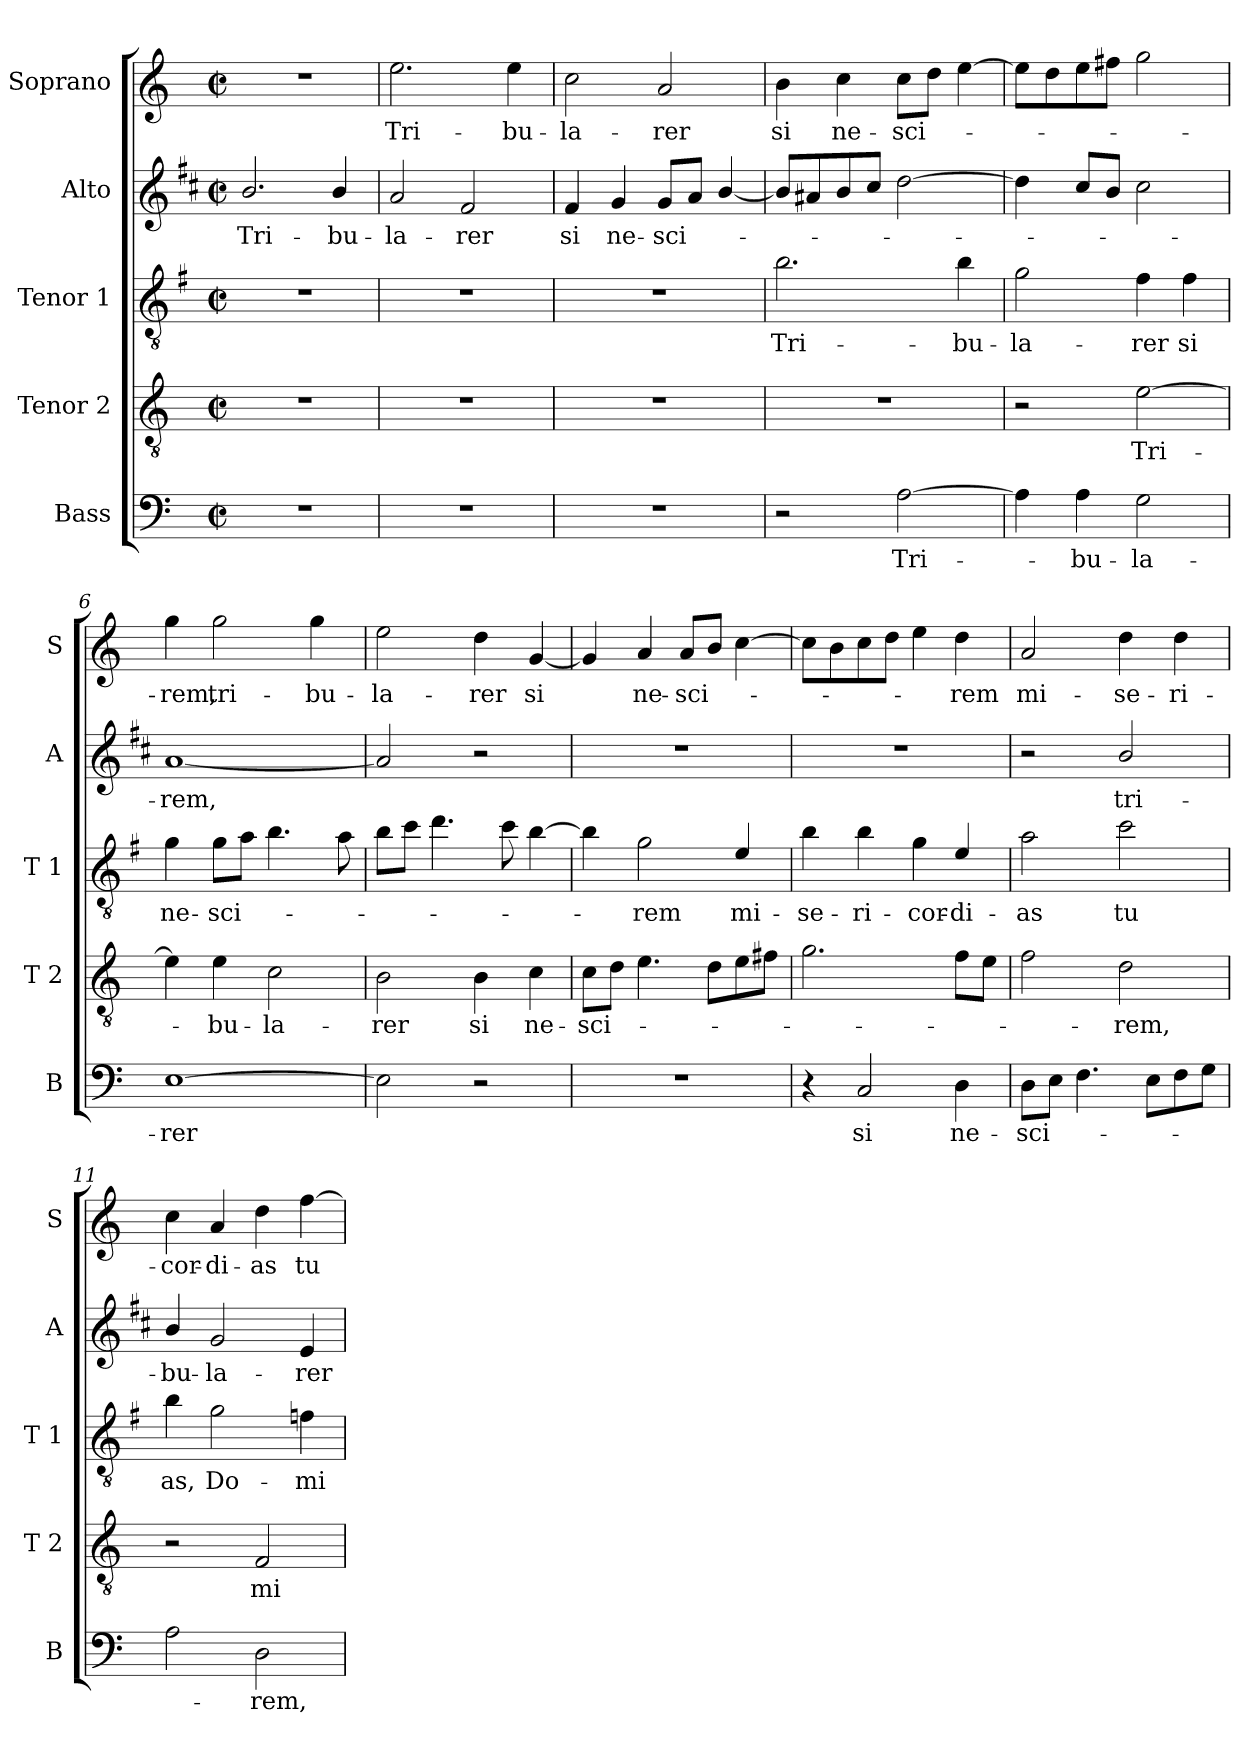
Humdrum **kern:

**kern	**text	**kern	**text	**kern	**text	**kern	**text	**kern	**text
*part5	*part5	*part4	*part4	*part3	*part3	*part2	*part2	*part1	*part1
*staff5	*staff5	*staff4	*staff4	*staff3	*staff3	*staff2	*staff2	*staff1	*staff1
*I"Bass	*	*I"Tenor 2	*	*I"Tenor 1	*	*I"Alto	*	*I"Soprano	*
*I'B	*	*I'T 2	*	*I'T 1	*	*I'A	*	*I'S	*
*clefF4	*	*clefGv2	*	*clefGv2	*	*clefG2	*	*clefG2	*
*	*	*	*	*ITrd4c7	*	*ITrd1c2	*	*	*
*k[]	*	*k[]	*	*k[]	*	*k[]	*	*k[]	*
*C:	*	*C:	*	*C:	*	*C:	*	*C:	*
*M2/2	*	*M2/2	*	*M2/2	*	*M2/2	*	*M2/2	*
*met(c|)	*	*met(c|)	*	*met(c|)	*	*met(c|)	*	*met(c|)	*
=1	=1	=1	=1	=1	=1	=1	=1	=1	=1
!	!	!	!	!	!	!	!LO:LY:b	!	!
1r	.	1r	.	1r	.	2.a/	Tri-	1r	.
!	!	!	!	!	!	!	!LO:LY:b	!	!
.	.	.	.	.	.	4a/	-bu-	.	.
=2	=2	=2	=2	=2	=2	=2	=2	=2	=2
!	!	!	!	!	!	!	!LO:LY:b	!	!LO:LY:b
1r	.	1r	.	1r	.	2g/	-la-	2.ee\	Tri-
!	!	!	!	!	!	!	!LO:LY:b	!	!
.	.	.	.	.	.	2e/	-rer	.	.
!	!	!	!	!	!	!	!	!	!LO:LY:b
.	.	.	.	.	.	.	.	4ee\	-bu-
=3	=3	=3	=3	=3	=3	=3	=3	=3	=3
!	!	!	!	!	!	!	!LO:LY:b	!	!LO:LY:b
1r	.	1r	.	1r	.	4e/	si	2cc\	-la-
!	!	!	!	!	!	!	!LO:LY:b	!	!
.	.	.	.	.	.	4f/	ne-	.	.
!	!	!	!	!	!	!	!LO:LY:b	!	!LO:LY:b
.	.	.	.	.	.	8f/L	-sci-	2a/	-rer
.	.	.	.	.	.	8g/J	.	.	.
.	.	.	.	.	.	[4a/	.	.	.
=4	=4	=4	=4	=4	=4	=4	=4	=4	=4
!	!	!	!	!	!LO:LY:b	!	!	!	!LO:LY:b
2r	.	1r	.	2.e\	Tri-	8a/L]	.	4b\	si
.	.	.	.	.	.	8g#X/	.	.	.
!	!	!	!	!	!	!	!	!	!LO:LY:b
.	.	.	.	.	.	8a/	.	4cc\	ne-
.	.	.	.	.	.	8b/J	.	.	.
!	!LO:LY:b	!	!	!	!	!	!	!	!LO:LY:b
[2A\	Tri-	.	.	.	.	[2cc\	.	8cc\L	-sci-
.	.	.	.	.	.	.	.	8dd\J	.
!	!	!	!	!	!LO:LY:b	!	!	!	!
.	.	.	.	4e\	-bu-	.	.	[4ee\	.
=5	=5	=5	=5	=5	=5	=5	=5	=5	=5
!	!	!	!	!	!LO:LY:b	!	!	!	!
4A\]	.	2r	.	2c\	-la-	4cc\]	.	8ee\L]	.
.	.	.	.	.	.	.	.	8dd\	.
!	!LO:LY:b	!	!	!	!	!	!	!	!
4A\	-bu-	.	.	.	.	8b/L	.	8ee\	.
.	.	.	.	.	.	8a/J	.	8ff#X\J	.
!	!LO:LY:b	!	!LO:LY:b	!	!LO:LY:b	!	!	!	!
2G\	-la-	[2e\	Tri-	4B\	-rer	2b\	.	2gg\	.
!	!	!	!	!	!LO:LY:b	!	!	!	!
.	.	.	.	4B\	si	.	.	.	.
!!LO:LB:g=z
=6	=6	=6	=6	=6	=6	=6	=6	=6	=6
!	!LO:LY:b	!	!	!	!LO:LY:b	!	!LO:LY:b	!	!LO:LY:b
[1E	-rer	4e\]	.	4c\	ne-	[1g	-rem,	4gg\	-rem,
!	!	!	!LO:LY:b	!	!LO:LY:b	!	!	!	!LO:LY:b
.	.	4e\	-bu-	8c\L	-sci-	.	.	2gg\	tri-
.	.	.	.	8d\J	.	.	.	.	.
!	!	!	!LO:LY:b	!	!	!	!	!	!
.	.	2c\	-la-	4.e\	.	.	.	.	.
!	!	!	!	!	!	!	!	!	!LO:LY:b
.	.	.	.	.	.	.	.	4gg\	-bu-
.	.	.	.	8d\	.	.	.	.	.
=7	=7	=7	=7	=7	=7	=7	=7	=7	=7
!	!	!	!LO:LY:b	!	!	!	!	!	!LO:LY:b
2E\]	.	2B\	-rer	8e\L	.	2g/]	.	2ee\	-la-
.	.	.	.	8f\J	.	.	.	.	.
.	.	.	.	4.g\	.	.	.	.	.
!	!	!	!LO:LY:b	!	!	!	!	!	!LO:LY:b
2r	.	4B\	si	.	.	2r	.	4dd\	-rer
.	.	.	.	8f\	.	.	.	.	.
!	!	!	!LO:LY:b	!	!	!	!	!	!LO:LY:b
.	.	4c\	ne-	[4e\	.	.	.	[4g/	si
=8	=8	=8	=8	=8	=8	=8	=8	=8	=8
!	!	!	!LO:LY:b	!	!	!	!	!	!
1r	.	8c\L	-sci-	4e\]	.	1r	.	4g/]	.
.	.	8d\J	.	.	.	.	.	.	.
!	!	!	!	!	!LO:LY:b	!	!	!	!LO:LY:b
.	.	4.e\	.	2c\	-rem	.	.	4a/	ne-
!	!	!	!	!	!	!	!	!	!LO:LY:b
.	.	.	.	.	.	.	.	8a/L	-sci-
.	.	8d\L	.	.	.	.	.	8b/J	.
!	!	!	!	!	!LO:LY:b	!	!	!	!
.	.	8e\	.	4A/	mi-	.	.	[4cc\	.
.	.	8f#X\J	.	.	.	.	.	.	.
=9	=9	=9	=9	=9	=9	=9	=9	=9	=9
!	!	!	!	!	!LO:LY:b	!	!	!	!
4r	.	2.g\	.	4e\	-se-	1r	.	8cc\L]	.
.	.	.	.	.	.	.	.	8b\	.
!	!LO:LY:b	!	!	!	!LO:LY:b	!	!	!	!
2C/	si	.	.	4e\	-ri-	.	.	8cc\	.
.	.	.	.	.	.	.	.	8dd\J	.
!	!	!	!	!	!LO:LY:b	!	!	!	!
.	.	.	.	4c\	-cor-	.	.	4ee\	.
!	!LO:LY:b	!	!	!	!LO:LY:b	!	!	!	!LO:LY:b
4D\	ne-	8f\L	.	4A/	-di-	.	.	4dd\	-rem
.	.	8e\J	.	.	.	.	.	.	.
=10	=10	=10	=10	=10	=10	=10	=10	=10	=10
!	!LO:LY:b	!	!	!	!LO:LY:b	!	!	!	!LO:LY:b
8D\L	-sci-	2f\	.	2d\	-as	2r	.	2a/	mi-
8E\J	.	.	.	.	.	.	.	.	.
4.F\	.	.	.	.	.	.	.	.	.
!	!	!	!LO:LY:b	!	!LO:LY:b	!	!LO:LY:b	!	!LO:LY:b
.	.	2d\	-rem,	2f\	tu	2a/	tri-	4dd\	-se-
8E\L	.	.	.	.	.	.	.	.	.
!	!	!	!	!	!	!	!	!	!LO:LY:b
8F\	.	.	.	.	.	.	.	4dd\	-ri-
8G\J	.	.	.	.	.	.	.	.	.
!!LO:PB:g=z
=11	=11	=11	=11	=11	=11	=11	=11	=11	=11
!	!	!	!	!	!LO:LY:b	!	!LO:LY:b	!	!LO:LY:b
2A\	.	2r	.	4e\	as,	4a/	-bu-	4cc\	-cor-
!	!	!	!	!	!LO:LY:b	!	!LO:LY:b	!	!LO:LY:b
.	.	.	.	2c\	Do-	2f/	-la-	4a/	-di-
!	!LO:LY:b	!	!LO:LY:b	!	!	!	!	!	!LO:LY:b
2D\	-rem,	2F/	mi-	.	.	.	.	4dd\	-as
!	!	!	!	!	!LO:LY:b	!	!LO:LY:b	!	!LO:LY:b
.	.	.	.	4B-X\	-mi-	4d/	-rer	[4ff\	tu
=	=	=	=	=	=	=	=	=	=
*-	*-	*-	*-	*-	*-	*-	*-	*-	*-
